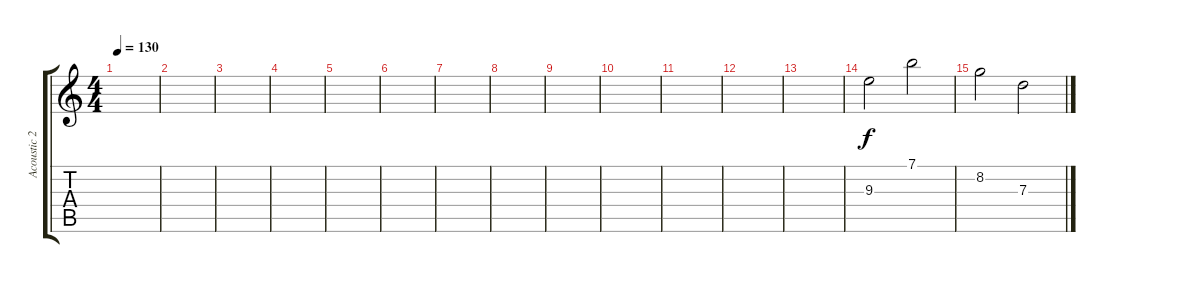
\track ("Acoustic 2" "Acoustic 2") {instrument acousticguitarsteel}
\staff {score tabs}
\tuning (E4 B3 G3 D3 A2 E2) {hide}
\ts (4 4)
\tempo 130
\clef g2
\ks c
|
|
|
|
|
|
|
|
|
|
|
|
|
9.3.2 7.1.2 |
8.2.2 7.3.2
